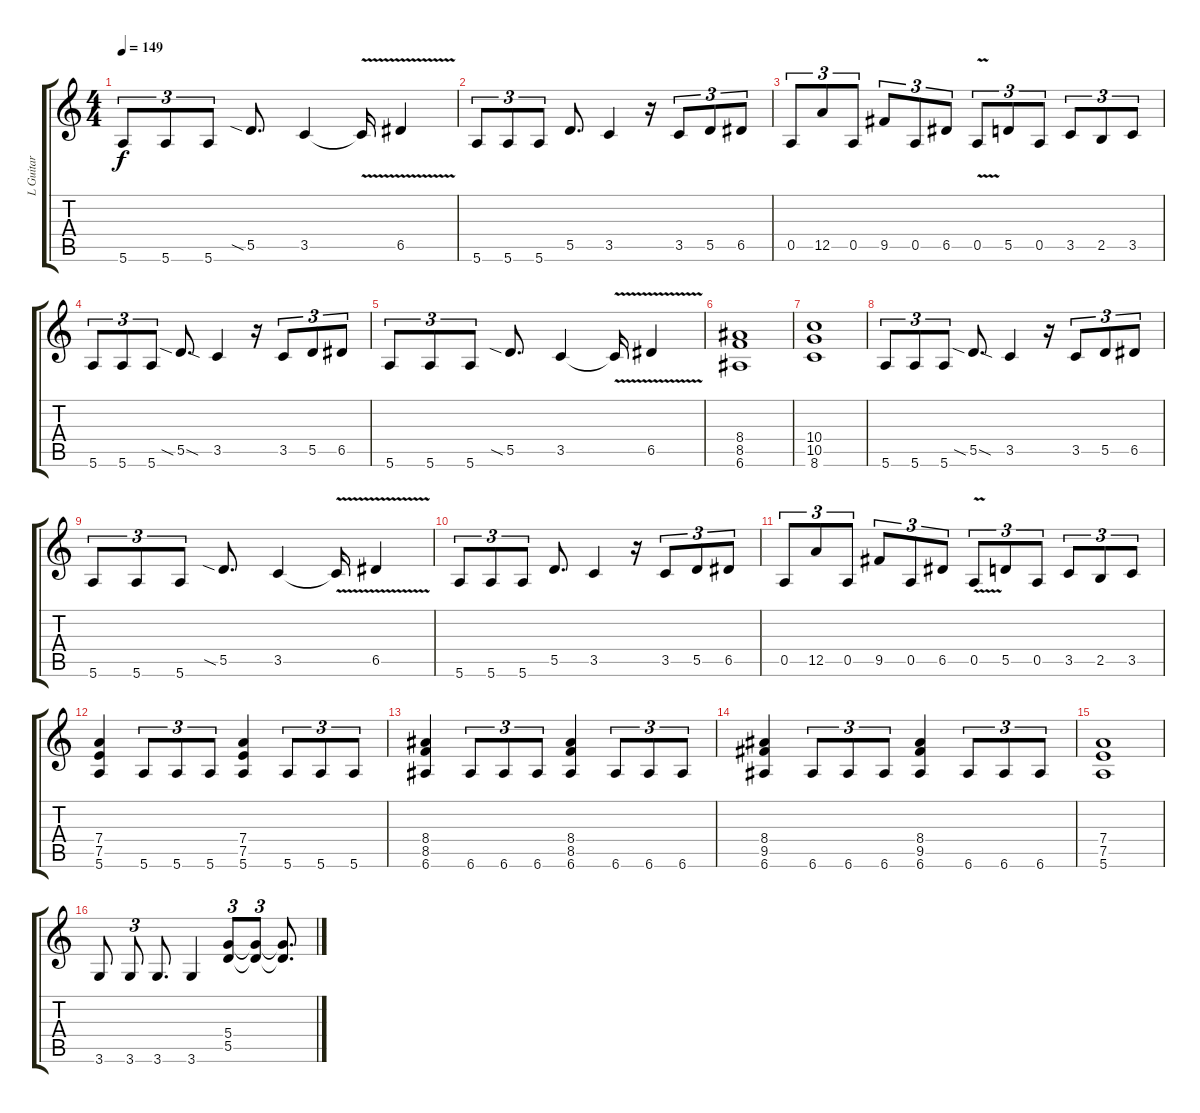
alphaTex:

\track ("L Guitar" "L Guitar") {instrument distortionguitar}
\staff {score tabs}
\tuning (E4 B3 G3 D3 A2 E2) {hide}
\ts (4 4)
\tempo 149
\clef g2
\ks c
5.6.8{tu (3 2) dy f} 5.6.8{tu (3 2)} 5.6.8{tu (3 2)} 5.5{sia}.8{d} 3.5.4 3.5{v t}.16 6.5{v}.4 |
5.6.8{tu (3 2)} 5.6.8{tu (3 2)} 5.6.8{tu (3 2)} 5.5.8{d} 3.5.4 r.16 3.5.8{tu (3 2)} 5.5.8{tu (3 2)} 6.5.8{tu (3 2)} |
0.5.8{tu (3 2)} 12.5.8{tu (3 2)} 0.5.8{tu (3 2)} 9.5.8{tu (3 2)} 0.5.8{tu (3 2)} 6.5.8{tu (3 2)} 0.5{v}.8{tu (3 2)} 5.5.8{tu (3 2)} 0.5.8{tu (3 2)} 3.5.8{tu (3 2)} 2.5.8{tu (3 2)} 3.5.8{tu (3 2)} |
5.6.8{tu (3 2)} 5.6.8{tu (3 2)} 5.6.8{tu (3 2)} 5.5{sia sod}.8{d} 3.5.4 r.16 3.5.8{tu (3 2)} 5.5.8{tu (3 2)} 6.5.8{tu (3 2)} |
5.6.8{tu (3 2)} 5.6.8{tu (3 2)} 5.6.8{tu (3 2)} 5.5{sia}.8{d} 3.5.4 3.5{v t}.16 6.5{v}.4 |
(8.4 8.5 6.6).1 |
(10.4 10.5 8.6).1 |
5.6.8{tu (3 2)} 5.6.8{tu (3 2)} 5.6.8{tu (3 2)} 5.5{sia sod}.8{d} 3.5.4 r.16 3.5.8{tu (3 2)} 5.5.8{tu (3 2)} 6.5.8{tu (3 2)} |
5.6.8{tu (3 2)} 5.6.8{tu (3 2)} 5.6.8{tu (3 2)} 5.5{sia}.8{d} 3.5.4 3.5{v t}.16 6.5{v}.4 |
5.6.8{tu (3 2)} 5.6.8{tu (3 2)} 5.6.8{tu (3 2)} 5.5.8{d} 3.5.4 r.16 3.5.8{tu (3 2)} 5.5.8{tu (3 2)} 6.5.8{tu (3 2)} |
0.5.8{tu (3 2)} 12.5.8{tu (3 2)} 0.5.8{tu (3 2)} 9.5.8{tu (3 2)} 0.5.8{tu (3 2)} 6.5.8{tu (3 2)} 0.5{v}.8{tu (3 2)} 5.5.8{tu (3 2)} 0.5.8{tu (3 2)} 3.5.8{tu (3 2)} 2.5.8{tu (3 2)} 3.5.8{tu (3 2)} |
(7.4 7.5 5.6).4 5.6.8{tu (3 2)} 5.6.8{tu (3 2)} 5.6.8{tu (3 2)} (7.4 7.5 5.6).4 5.6.8{tu (3 2)} 5.6.8{tu (3 2)} 5.6.8{tu (3 2)} |
(8.4 8.5 6.6).4 6.6.8{tu (3 2)} 6.6.8{tu (3 2)} 6.6.8{tu (3 2)} (8.4 8.5 6.6).4 6.6.8{tu (3 2)} 6.6.8{tu (3 2)} 6.6.8{tu (3 2)} |
(8.4 9.5 6.6).4 6.6.8{tu (3 2)} 6.6.8{tu (3 2)} 6.6.8{tu (3 2)} (8.4 9.5 6.6).4 6.6.8{tu (3 2)} 6.6.8{tu (3 2)} 6.6.8{tu (3 2)} |
(7.4 7.5 5.6).1 |
3.6.8 3.6.8{tu (3 2)} 3.6.8{d} 3.6.4 (5.4 5.5).8{tu (3 2)} (5.4{t} 5.5{t}).8{tu (3 2)} (5.4{t} 5.5{t}).8{d}
